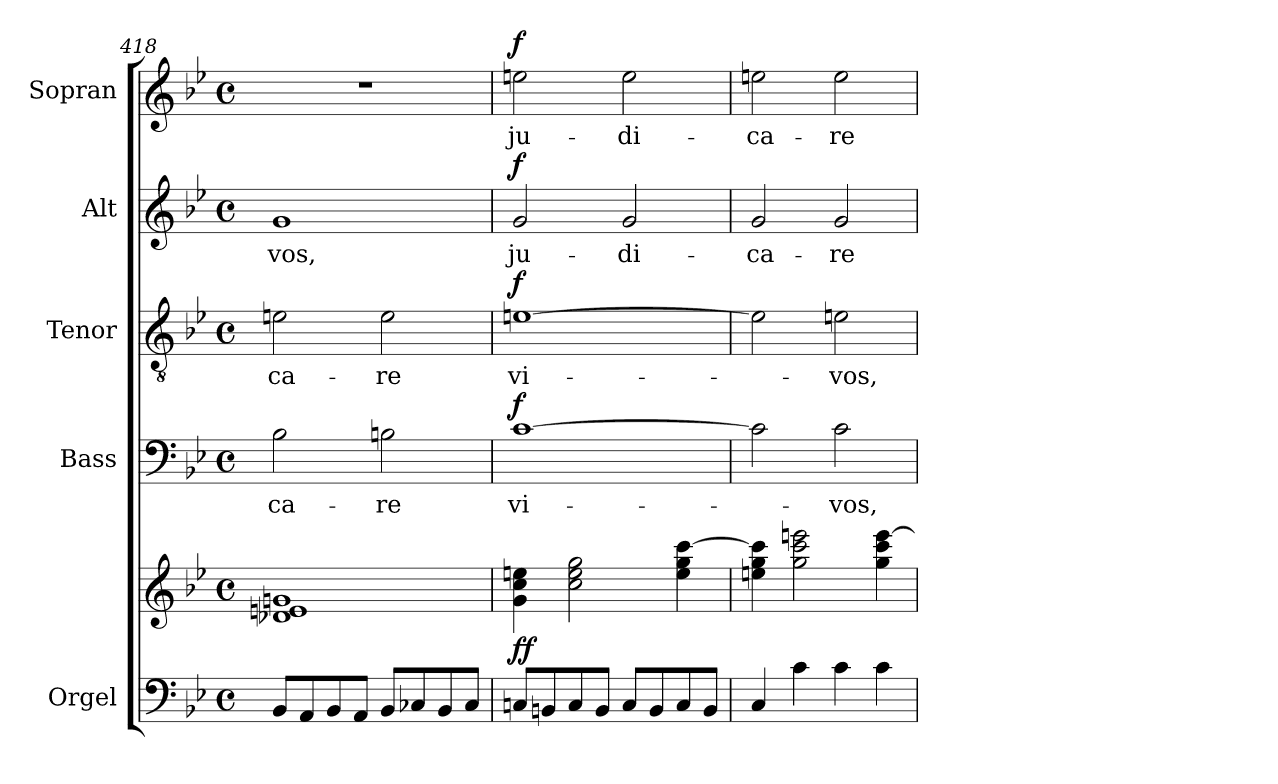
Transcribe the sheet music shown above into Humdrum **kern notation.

**kern	**kern	**dynam	**kern	**text	**dynam	**kern	**text	**dynam	**kern	**text	**dynam	**kern	**text	**dynam
*part5	*part5	*part5	*part4	*part4	*part4	*part3	*part3	*part3	*part2	*part2	*part2	*part1	*part1	*part1
*staff6	*staff5	*staff5/6	*staff4	*staff4	*staff4	*staff3	*staff3	*staff3	*staff2	*staff2	*staff2	*staff1	*staff1	*staff1
*I"Orgel	*	*	*I"Bass	*	*	*I"Tenor	*	*	*I"Alt	*	*	*I"Sopran	*	*
*I'Org.	*	*	*I'B.	*	*	*I'T.	*	*	*I'A.	*	*	*I'S.	*	*
*clefF4	*clefG2	*	*clefF4	*	*	*clefGv2	*	*	*clefG2	*	*	*clefG2	*	*
*k[b-e-]	*k[b-e-]	*	*k[b-e-]	*	*	*k[b-e-]	*	*	*k[b-e-]	*	*	*k[b-e-]	*	*
*B-:	*B-:	*	*B-:	*	*	*B-:	*	*	*B-:	*	*	*B-:	*	*
*M4/4	*M4/4	*	*M4/4	*	*	*M4/4	*	*	*M4/4	*	*	*M4/4	*	*
*met(c)	*met(c)	*	*met(c)	*	*	*met(c)	*	*	*met(c)	*	*	*met(c)	*	*
=418	=418	=418	=418	=418	=418	=418	=418	=418	=418	=418	=418	=418	=418	=418
!	!	!	!	!LO:LY:b	!	!	!LO:LY:b	!	!	!LO:LY:b	!	!	!	!
8BB-/L	1d-X 1en 1gn	.	2B-\	-ca-	.	2en\	-ca-	.	1g	-vos,	.	1r	.	.
8AA/	.	.	.	.	.	.	.	.	.	.	.	.	.	.
8BB-/	.	.	.	.	.	.	.	.	.	.	.	.	.	.
8AA/J	.	.	.	.	.	.	.	.	.	.	.	.	.	.
!	!	!	!	!LO:LY:b	!	!	!LO:LY:b	!	!	!	!	!	!	!
8BB-/L	.	.	2Bn\	-re	.	2e\	-re	.	.	.	.	.	.	.
8C-X/	.	.	.	.	.	.	.	.	.	.	.	.	.	.
8BB-/	.	.	.	.	.	.	.	.	.	.	.	.	.	.
8C-/J	.	.	.	.	.	.	.	.	.	.	.	.	.	.
!!LO:LB:g=z
=419	=419	=419	=419	=419	=419	=419	=419	=419	=419	=419	=419	=419	=419	=419
!	!	!LO:DY:b	!	!LO:LY:b	!LO:DY:a	!	!LO:LY:b	!LO:DY:a	!	!LO:LY:b	!LO:DY:a	!	!LO:LY:b	!LO:DY:a
8Cn/L	4g\ 4cc\ 4een\	ff	[1c	vi-	f	[1en	vi-	f	2g/	ju-	f	2een\	ju-	f
8BBn/	.	.	.	.	.	.	.	.	.	.	.	.	.	.
8C/	2cc\ 2ee\ 2gg\	.	.	.	.	.	.	.	.	.	.	.	.	.
8BB/J	.	.	.	.	.	.	.	.	.	.	.	.	.	.
!	!	!	!	!	!	!	!	!	!	!LO:LY:b	!	!	!LO:LY:b	!
8C/L	.	.	.	.	.	.	.	.	2g/	-di-	.	2ee\	-di-	.
8BB/	.	.	.	.	.	.	.	.	.	.	.	.	.	.
8C/	4ee\ 4gg\ [4ccc\	.	.	.	.	.	.	.	.	.	.	.	.	.
8BB/J	.	.	.	.	.	.	.	.	.	.	.	.	.	.
=420	=420	=420	=420	=420	=420	=420	=420	=420	=420	=420	=420	=420	=420	=420
!	!	!	!	!	!	!	!	!	!	!LO:LY:b	!	!	!LO:LY:b	!
4C/	4een\ 4gg\ 4ccc\]	.	2c\]	.	.	2e\]	.	.	2g/	-ca-	.	2een\	-ca-	.
4c\	2gg\ 2ccc\ 2eeen\	.	.	.	.	.	.	.	.	.	.	.	.	.
!	!	!	!	!LO:LY:b	!	!	!LO:LY:b	!	!	!LO:LY:b	!	!	!LO:LY:b	!
4c\	.	.	2c\	-vos,	.	2en\	-vos,	.	2g/	-re	.	2ee\	-re	.
4c\	4gg\ 4ccc\ [4eee\	.	.	.	.	.	.	.	.	.	.	.	.	.
=	=	=	=	=	=	=	=	=	=	=	=	=	=	=
*-	*-	*-	*-	*-	*-	*-	*-	*-	*-	*-	*-	*-	*-	*-
